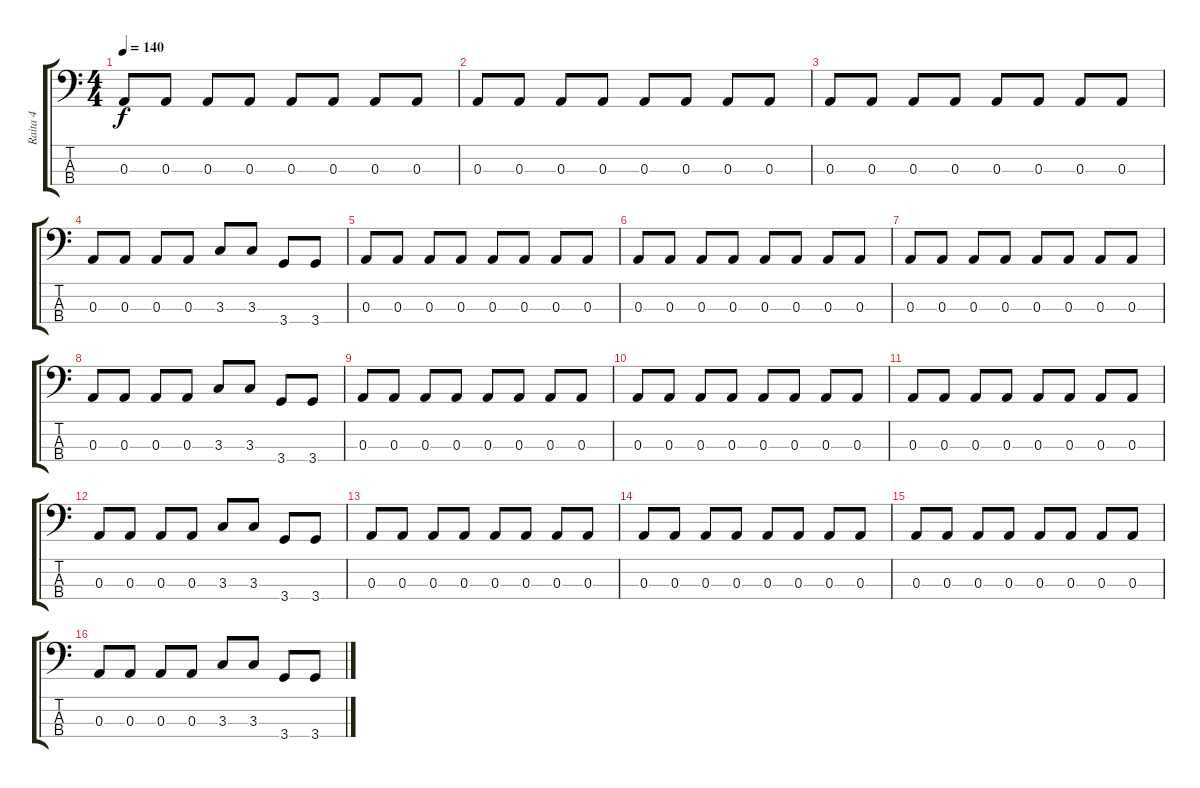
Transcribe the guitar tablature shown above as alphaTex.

\track ("Raita 4" "Raita 4") {instrument electricbasspick}
\staff {score tabs}
\tuning (G2 D2 A1 E1) {hide}
\ts (4 4)
\tempo 140
\clef f4
\ks c
0.3.8{dy f} 0.3.8 0.3.8 0.3.8 0.3.8 0.3.8 0.3.8 0.3.8 |
0.3.8 0.3.8 0.3.8 0.3.8 0.3.8 0.3.8 0.3.8 0.3.8 |
0.3.8 0.3.8 0.3.8 0.3.8 0.3.8 0.3.8 0.3.8 0.3.8 |
0.3.8 0.3.8 0.3.8 0.3.8 3.3.8 3.3.8 3.4.8 3.4.8 |
0.3.8 0.3.8 0.3.8 0.3.8 0.3.8 0.3.8 0.3.8 0.3.8 |
0.3.8 0.3.8 0.3.8 0.3.8 0.3.8 0.3.8 0.3.8 0.3.8 |
0.3.8 0.3.8 0.3.8 0.3.8 0.3.8 0.3.8 0.3.8 0.3.8 |
0.3.8 0.3.8 0.3.8 0.3.8 3.3.8 3.3.8 3.4.8 3.4.8 |
0.3.8 0.3.8 0.3.8 0.3.8 0.3.8 0.3.8 0.3.8 0.3.8 |
0.3.8 0.3.8 0.3.8 0.3.8 0.3.8 0.3.8 0.3.8 0.3.8 |
0.3.8 0.3.8 0.3.8 0.3.8 0.3.8 0.3.8 0.3.8 0.3.8 |
0.3.8 0.3.8 0.3.8 0.3.8 3.3.8 3.3.8 3.4.8 3.4.8 |
0.3.8 0.3.8 0.3.8 0.3.8 0.3.8 0.3.8 0.3.8 0.3.8 |
0.3.8 0.3.8 0.3.8 0.3.8 0.3.8 0.3.8 0.3.8 0.3.8 |
0.3.8 0.3.8 0.3.8 0.3.8 0.3.8 0.3.8 0.3.8 0.3.8 |
0.3.8 0.3.8 0.3.8 0.3.8 3.3.8 3.3.8 3.4.8 3.4.8
